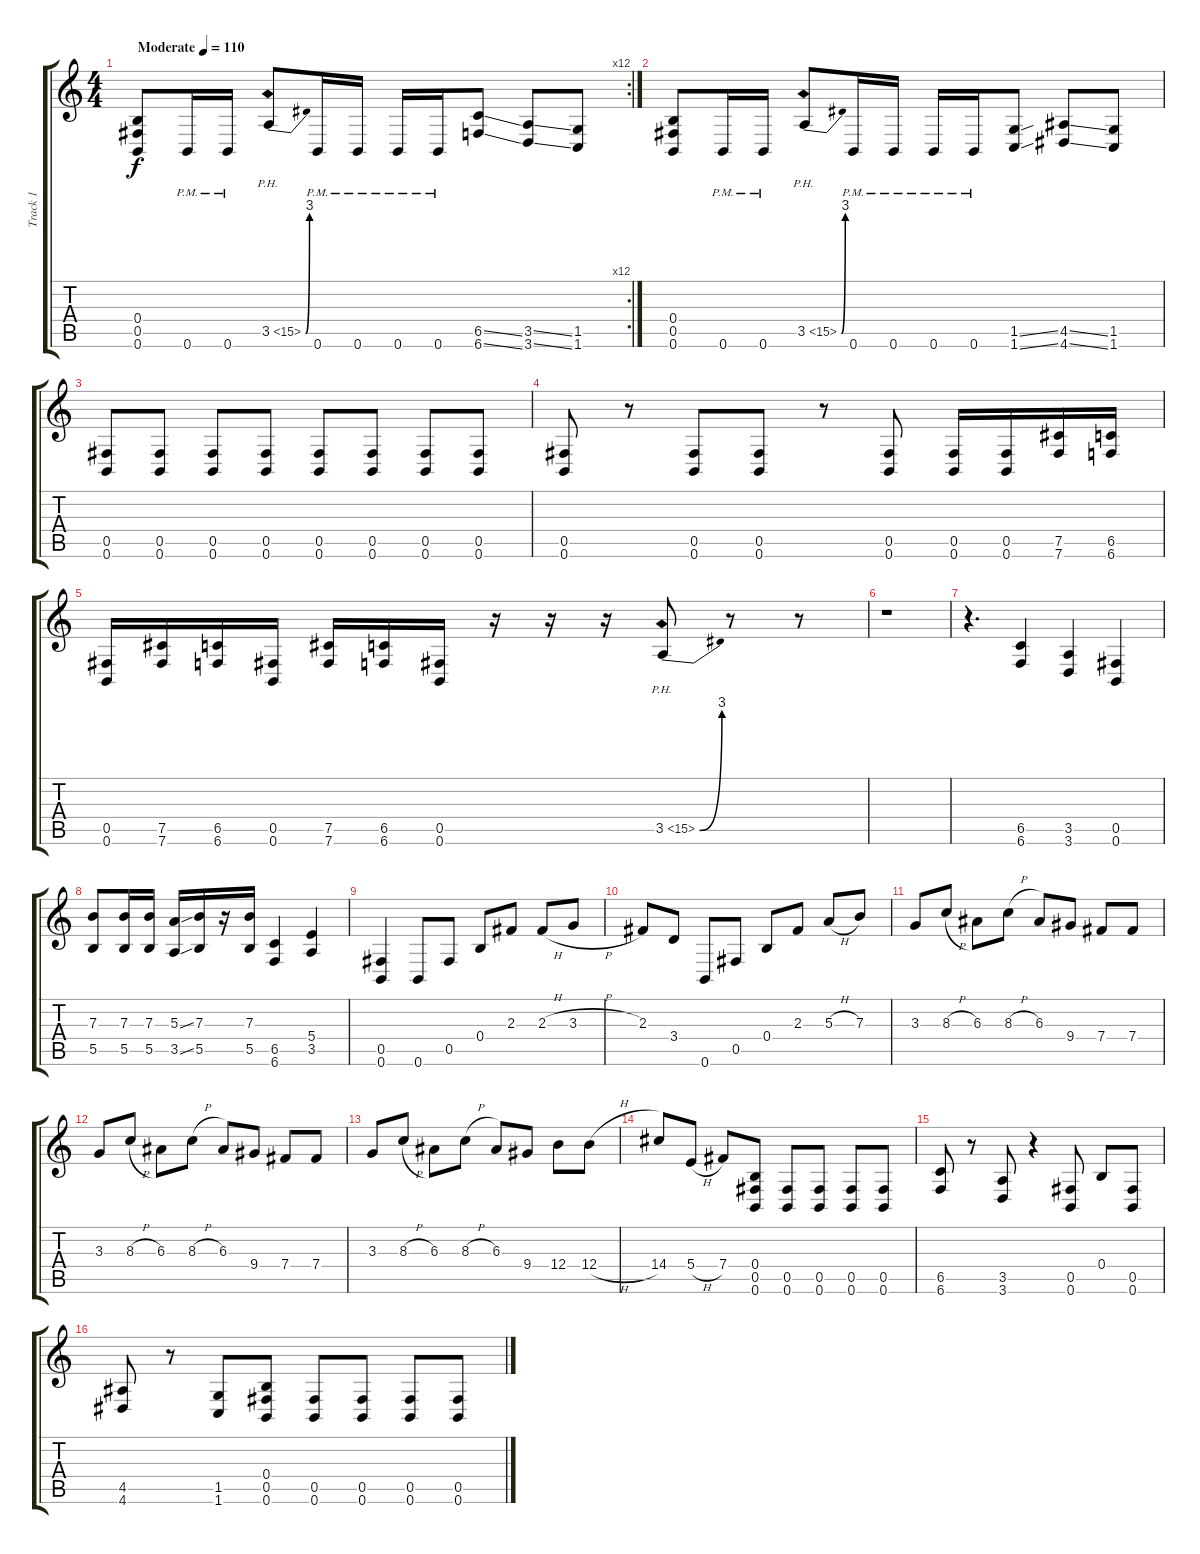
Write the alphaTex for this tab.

\track ("Track 1" "Track 1") {instrument distortionguitar}
\staff {score tabs}
\tuning (Db4 Ab3 E3 B2 Gb2 B1) {hide}
\rc 12
\ts (4 4)
\tempo (110 "Moderate")
\clef g2
\ks c
(0.4 0.5 0.6).8{dy f instrument distortionguitar} 0.6{pm}.16 0.6{pm}.16 3.5{be (bend 0 0 60 12) ph 12}.8 0.6{pm}.16 0.6{pm}.16 0.6{pm}.16 0.6{pm}.16 (6.5{ss} 6.6{ss}).8 (3.5{ss} 3.6{ss}).8 (1.5 1.6).8 |
(0.4 0.5 0.6).8 0.6{pm}.16 0.6{pm}.16 3.5{be (bend 0 0 60 12) ph 12}.8 0.6{pm}.16 0.6{pm}.16 0.6{pm}.16 0.6{pm}.16 (1.5{ss} 1.6{ss}).8 (4.5{ss} 4.6{ss}).8 (1.5 1.6).8 |
(0.5 0.6).8 (0.5 0.6).8 (0.5 0.6).8 (0.5 0.6).8 (0.5 0.6).8 (0.5 0.6).8 (0.5 0.6).8 (0.5 0.6).8 |
(0.5 0.6).8 r.8 (0.5 0.6).8 (0.5 0.6).8 r.8 (0.5 0.6).8 (0.5 0.6).16 (0.5 0.6).16 (7.5 7.6).16 (6.5 6.6).16 |
(0.5 0.6).16 (7.5 7.6).16 (6.5 6.6).16 (0.5 0.6).16 (7.5 7.6).16 (6.5 6.6).16 (0.5 0.6).16 r.16 r.16 r.16 3.5{be (bend 0 0 60 12) ph 12}.8 r.8 r.8 |
r.1 |
r.4{d} (6.5 6.6).4 (3.5 3.6).4 (0.5 0.6).4 |
(7.3 5.5).8 (7.3 5.5).16 (7.3 5.5).16 (5.3{ss} 3.5{ss}).16 (7.3 5.5).16 r.16 (7.3 5.5).16 (6.5 6.6).4 (5.4 3.5).4 |
(0.5 0.6).4 0.6.8 0.5.8 0.4.8 2.3.8 2.3{h}.8 3.3{h}.8 |
2.3.8 3.4.8 0.6.8 0.5.8 0.4.8 2.3.8 5.3{h}.8 7.3.8 |
3.3.8 8.3{h}.8 6.3.8 8.3{h}.8 6.3.8 9.4.8 7.4.8 7.4.8 |
3.3.8 8.3{h}.8 6.3.8 8.3{h}.8 6.3.8 9.4.8 7.4.8 7.4.8 |
3.3.8 8.3{h}.8 6.3.8 8.3{h}.8 6.3.8 9.4.8 12.4.8 12.4{h}.8 |
14.4.8 5.4{h}.8 7.4.8 (0.4 0.5 0.6).8 (0.5 0.6).8 (0.5 0.6).8 (0.5 0.6).8 (0.5 0.6).8 |
(6.5 6.6).8 r.8 (3.5 3.6).8 r.4 (0.5 0.6).8 0.4.8 (0.5 0.6).8 |
(4.5 4.6).8 r.8 (1.5 1.6).8 (0.4 0.5 0.6).8 (0.5 0.6).8 (0.5 0.6).8 (0.5 0.6).8 (0.5 0.6).8
